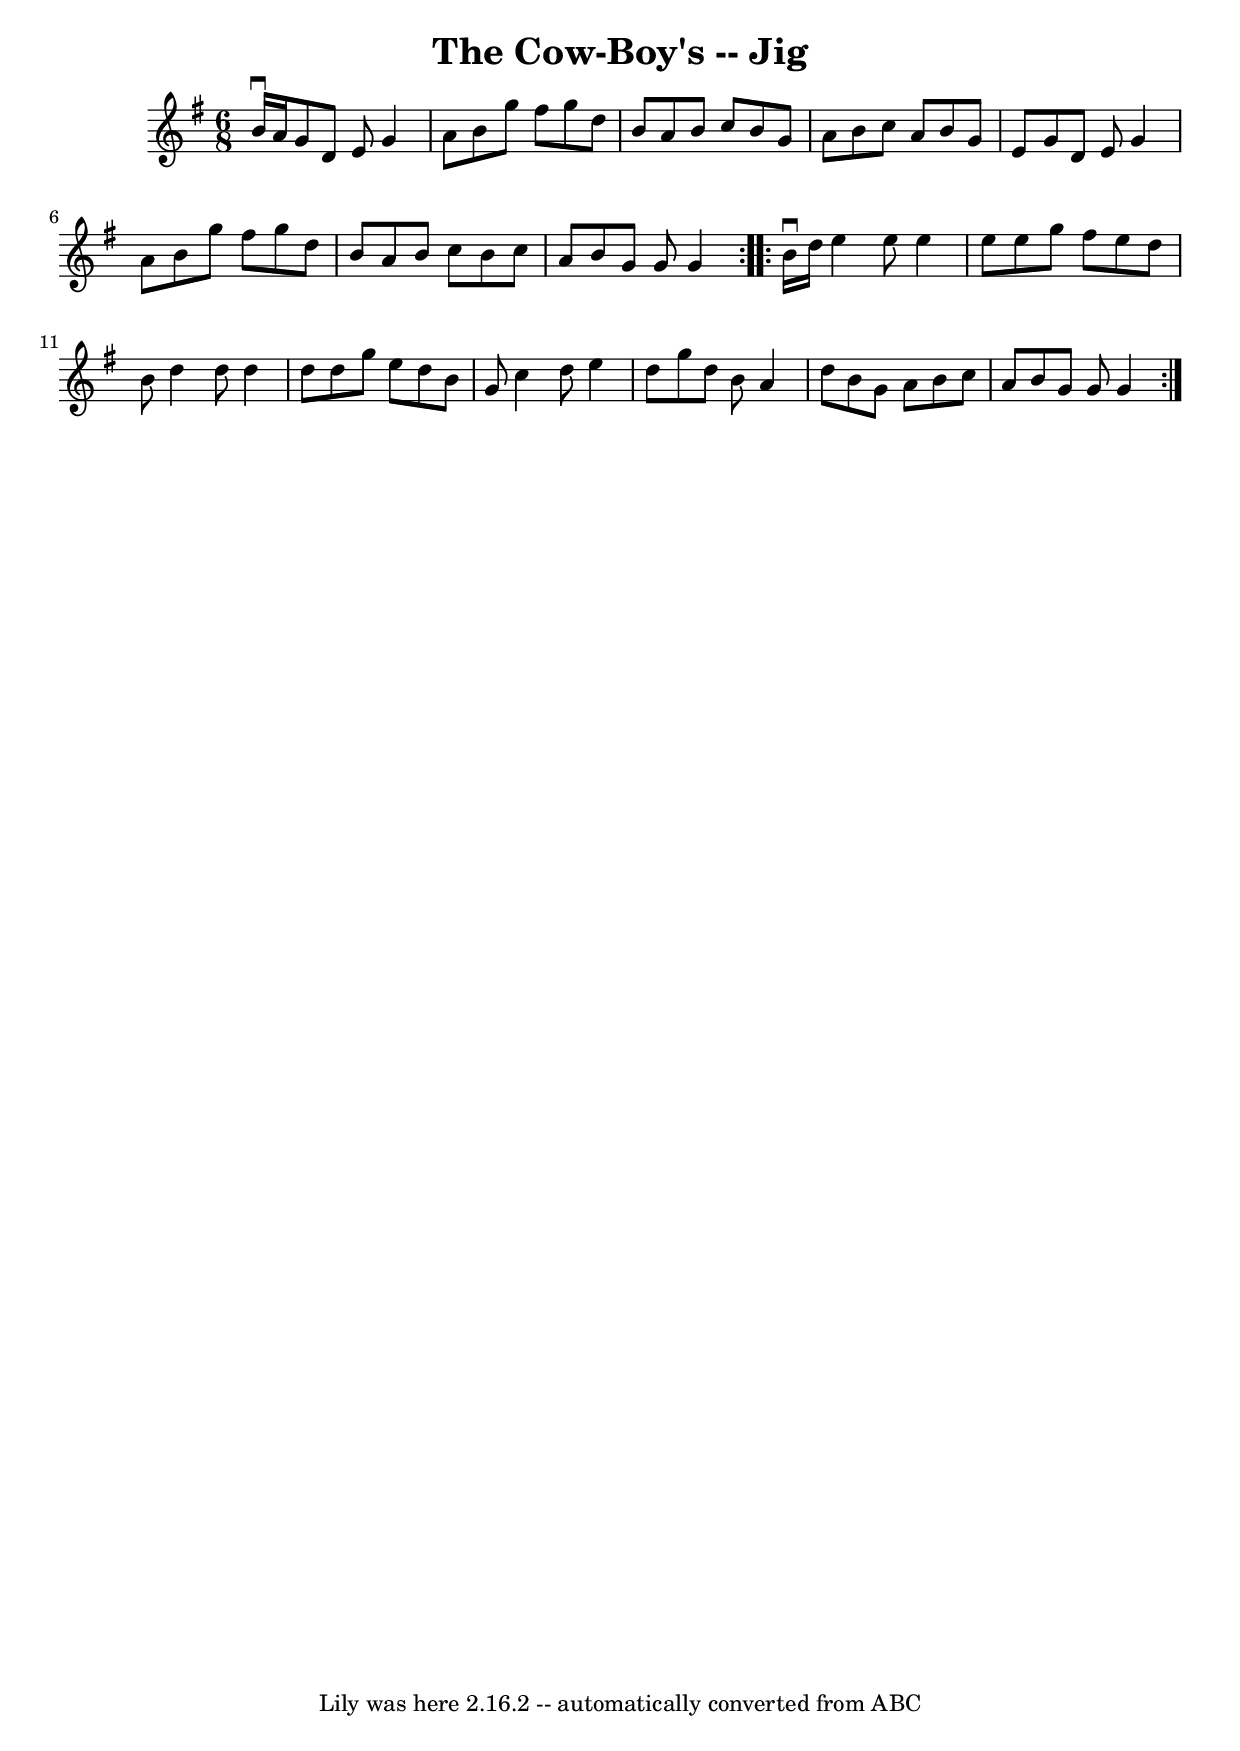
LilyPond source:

\version "2.7.40"
\include "Mammoth.ily"
\header {
	%% book = "Ryan's Mammoth Collection"
	crossRefNumber = "1"
	footnotes = "\\\\84 427"
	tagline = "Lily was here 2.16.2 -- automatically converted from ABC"
	title = "The Cow-Boy's -- Jig"
}
voicedefault =  {


\repeat volta 2 {
\time 6/8 \key g \major b'16^\downbow a'16  |
 g'8 d'8 e'8 
 g'4 a'8    |
 b'8 g''8 fis''8 g''8 d''8 b'8    
|
 a'8 b'8 c''8 b'8 g'8 a'8    |
 b'8 c''8    
a'8 b'8 g'8 e'8    |
 g'8 d'8 e'8 g'4 a'8    
|
 b'8 g''8 fis''8 g''8 d''8 b'8    |
 a'8    
b'8 c''8 b'8 c''8 a'8    |
 b'8 g'8 g'8 g'4  }     
\repeat volta 2 { b'16^\downbow d''16  |
 e''4 e''8 e''4   
 e''8    |
 e''8 g''8 fis''8 e''8 d''8 b'8    |
   
d''4 d''8 d''4 d''8    |
 d''8 g''8 e''8 d''8 b'8  
 g'8    |
 c''4 d''8 e''4 d''8    |
 g''8 d''8   
 b'8 a'4 d''8    |
 b'8 g'8 a'8 b'8 c''8 a'8    
|
 b'8 g'8 g'8 g'4  }   
}

\score{
    <<

	\context Staff="default"
	{
	    \voicedefault 
	}

    >>
	\layout {
	}
	\midi {}
}
